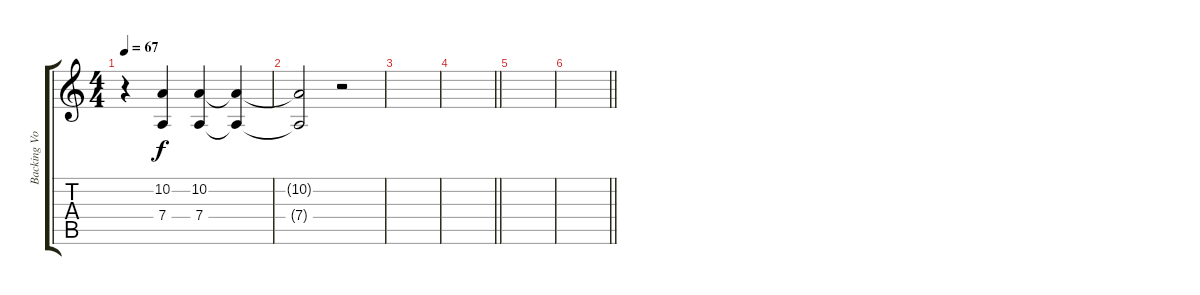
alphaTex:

\track ("Backing Voice" "Backing Vo") {instrument lead3calliope}
\staff {score tabs}
\tuning (E4 B3 G3 D3 A2 E2) {hide}
\ts (4 4)
\tempo 67
\clef g2
\ks c
r.4{dy f} (10.2 7.4).4 (10.2 7.4).4 (10.2{t} 7.4{t}).4 |
(10.2{t} 7.4{t}).2 r.2 |
|
\barLineRight lightlight
|
|
\barLineRight lightlight
